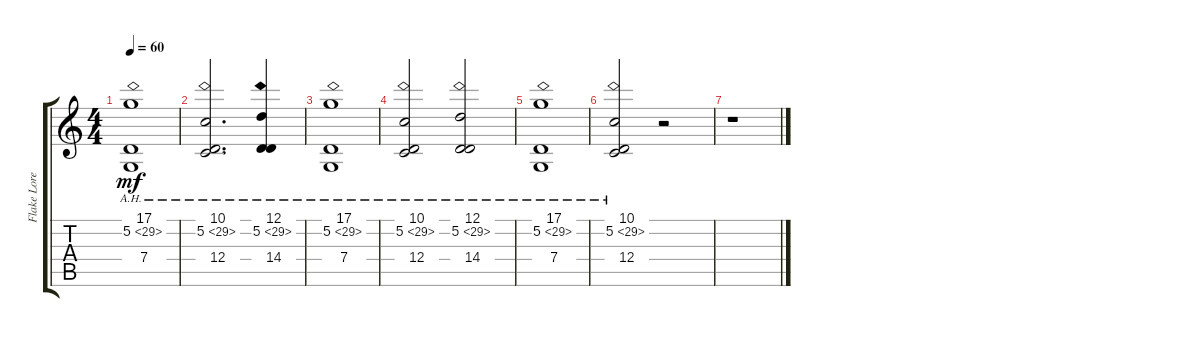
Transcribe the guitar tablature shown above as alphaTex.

\track ("Flake Lorenz" "Flake Lore") {instrument flute}
\staff {score tabs}
\tuning (D4 A3 F3 C3 G2 C2) {hide}
\ts (4 4)
\tempo 60
\clef g2
\ks c
(17.1 5.2{ah 24} 7.4).1{dy mf} |
(10.1 5.2{ah 24} 12.4).2{d} (12.1 5.2{ah 24} 14.4).4 |
(17.1 5.2{ah 24} 7.4).1 |
(10.1 5.2{ah 24} 12.4).2 (12.1 5.2{ah 24} 14.4).2 |
(17.1 5.2{ah 24} 7.4).1 |
(10.1 5.2{ah 24} 12.4).2 r.2 |
r.1
